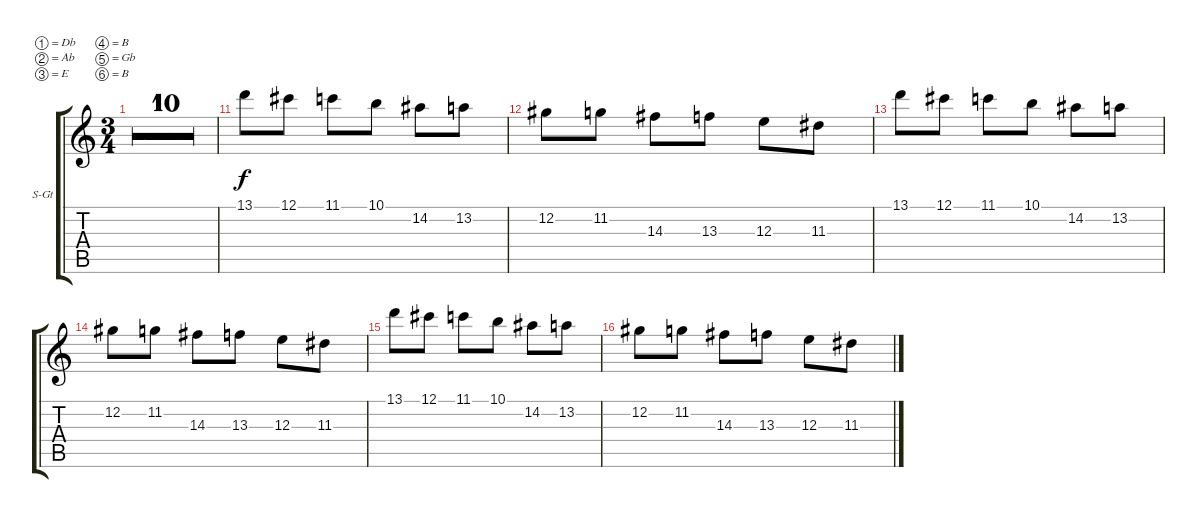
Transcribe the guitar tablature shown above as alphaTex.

\bracketExtendMode groupsimilarinstruments
\firstSystemTrackNameOrientation horizontal
\otherSystemsTrackNameOrientation horizontal
\track ("Track 5" "S-Gt") {multiBarRest instrument honkytonkpiano}
\staff {score tabs}
\tuning (Db4 Ab3 E3 B2 Gb2 B1)
\displaytranspose 12
\ts (3 4)
\tempo 200
\clef g2
\ks c
r.4{dy f} r.2 |
r.4 r.2 |
r.4 r.2 |
r.4 r.2 |
r.4 r.2 |
r.4 r.2 |
r.4 r.2 |
r.4 r.2 |
r.4 r.2 |
r.4 r.2 |
13.1.8 12.1.8 11.1.8 10.1.8 14.2.8 13.2.8 |
12.2.8 11.2.8 14.3.8 13.3.8 12.3.8 11.3.8 |
13.1.8 12.1.8 11.1.8 10.1.8 14.2.8 13.2.8 |
12.2.8 11.2.8 14.3.8 13.3.8 12.3.8 11.3.8 |
13.1.8 12.1.8 11.1.8 10.1.8 14.2.8 13.2.8 |
12.2.8 11.2.8 14.3.8 13.3.8 12.3.8 11.3.8
